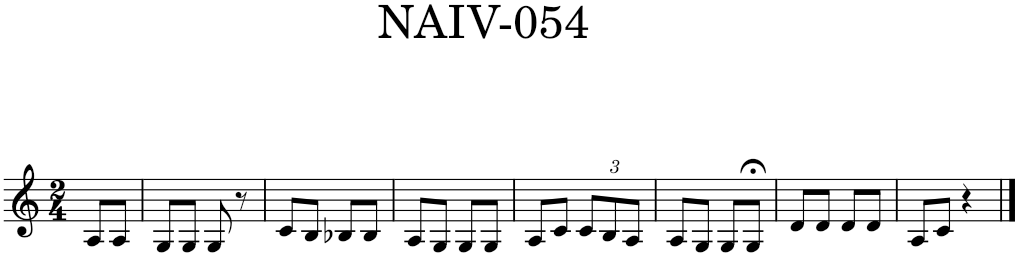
**kern
*part1
*staff1
*I"Piano
*I'Pno.
*clefG2
*k[]
*M2/4
=
8A/L
8A/J
=1
8G/L
8G/J
8G/
8r
=2
8c/L
8B/J
8B-X/L
8B-/J
=3
8A/L
8G/J
8G/L
8G/J
=4
8A/L
8c/J
*Xbrackettup
12c/L
12B/
12A/J
=5
8A/L
8G/J
8G/L
8G;</J
=6
8d/L
8d/J
8d/L
8d/J
=7
8A/L
8c/J
4r
==
*-
